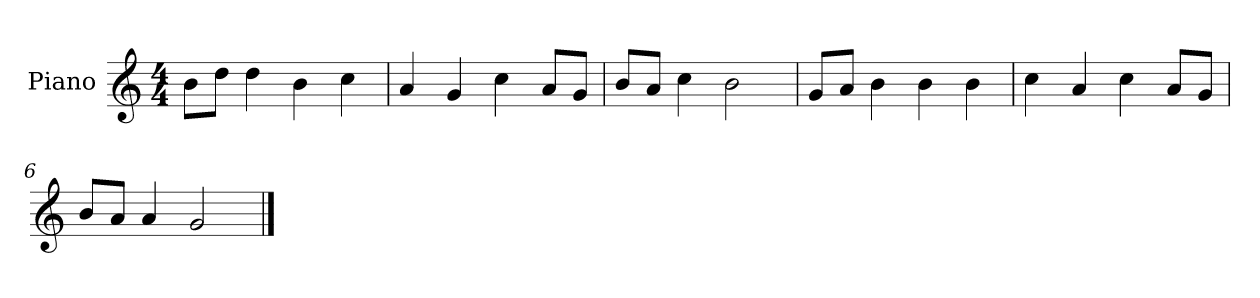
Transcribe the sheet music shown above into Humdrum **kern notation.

**kern
*part1
*staff1
*I"Piano
*I'P-no
*clefG2
*k[]
*M4/4
*MM90
=1
8b\L
8dd\J
4dd\
4b\
4cc\
=2
4a/
4g/
4cc\
8a/L
8g/J
=3
8b/L
8a/J
4cc\
2b\
=4
8g/L
8a/J
4b\
4b\
4b\
=5
4cc\
4a/
4cc\
8a/L
8g/J
=6
8b/L
8a/J
4a/
2g/
==
*-
